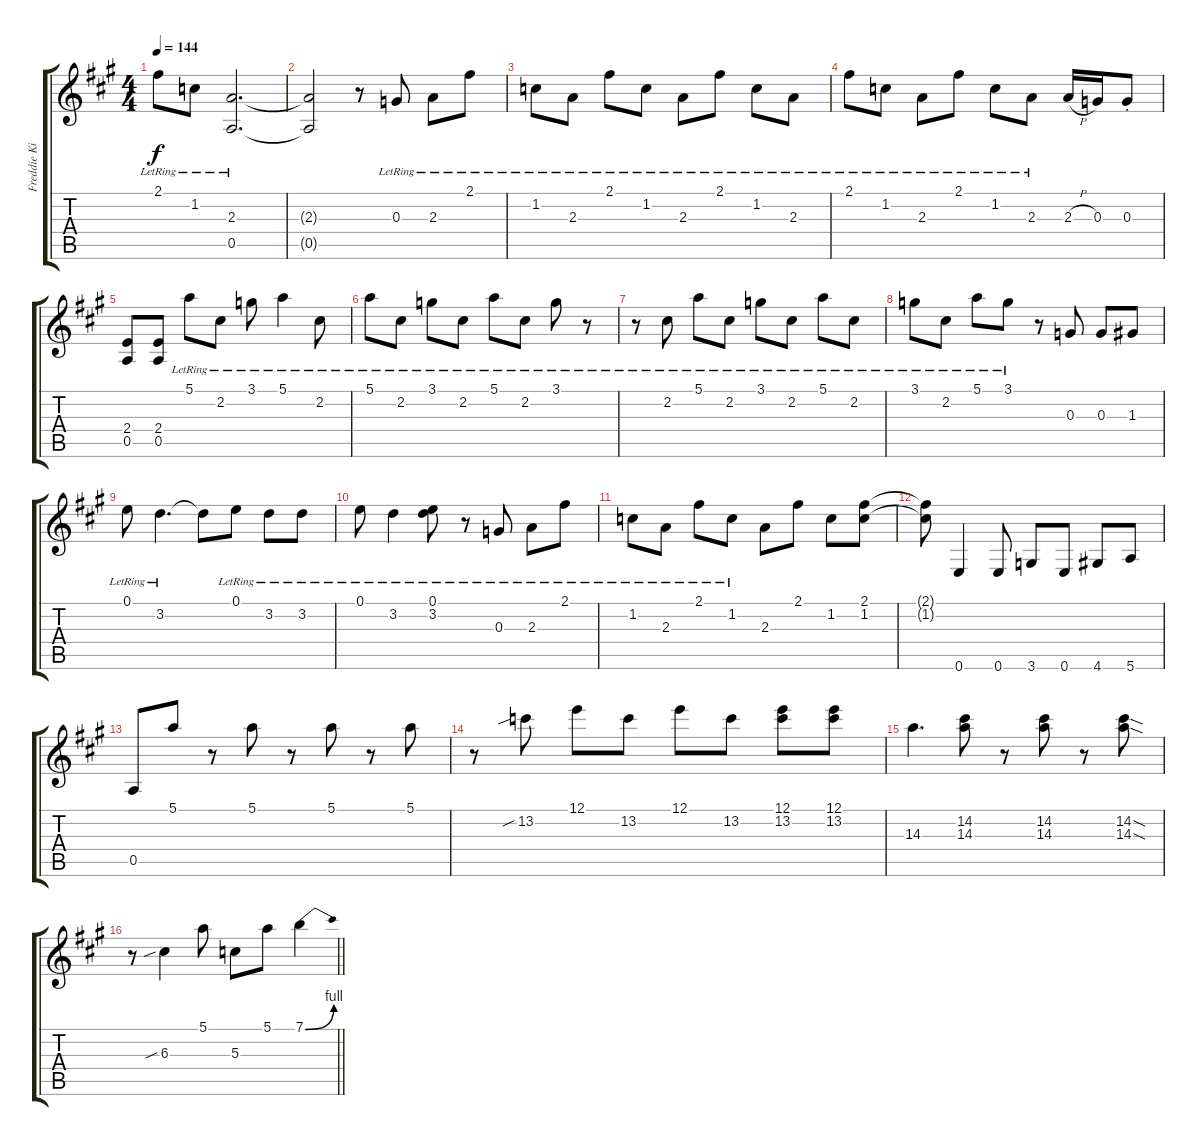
\track ("Freddie King - Guitar" "Freddie Ki") {instrument electricguitarclean}
\staff {score tabs}
\tuning (E4 B3 G3 D3 A2 E2) {hide}
\ts (4 4)
\tempo 144
\clef g2
\ks a
2.1{lr}.8{dy f} 1.2{lr}.8 (2.3{lr} 0.5{lr}).2{d} |
(2.3{t} 0.5{t}).2 r.8 0.3{lr}.8 2.3{lr}.8 2.1{lr}.8 |
1.2{lr}.8 2.3{lr}.8 2.1{lr}.8 1.2{lr}.8 2.3{lr}.8 2.1{lr}.8 1.2{lr}.8 2.3{lr}.8 |
2.1{lr}.8 1.2{lr}.8 2.3{lr}.8 2.1{lr}.8 1.2{lr}.8 2.3{lr}.8 2.3{h}.16 0.3.16 0.3{st}.8 |
(2.4 0.5).8 (2.4 0.5).8 5.1{lr}.8 2.2{lr}.8 3.1{lr}.8 5.1{lr}.4 2.2{lr}.8 |
5.1{lr}.8 2.2{lr}.8 3.1{lr}.8 2.2{lr}.8 5.1{lr}.8 2.2{lr}.8 3.1{lr}.8 r.8 |
r.8 2.2{lr}.8 5.1{lr}.8 2.2{lr}.8 3.1{lr}.8 2.2{lr}.8 5.1{lr}.8 2.2{lr}.8 |
3.1{lr}.8 2.2{lr}.8 5.1{lr}.8 3.1{lr}.8 r.8 0.3.8 0.3.8 1.3.8 |
0.1{lr}.8 3.2{lr}.4{d} 3.2{t}.8 0.1{lr}.8 3.2{lr}.8 3.2{lr}.8 |
0.1{lr}.8 3.2{lr}.4 (0.1{lr} 3.2{lr}).8 r.8 0.3{lr}.8 2.3{lr}.8 2.1{lr}.8 |
1.2{lr}.8 2.3{lr}.8 2.1{lr}.8 1.2{lr}.8 2.3.8 2.1.8 1.2.8 (2.1 1.2).8 |
(2.1{t} 1.2{t}).8 0.6.4 0.6.8 3.6.8 0.6.8 4.6.8 5.6.8 |
0.5.8 5.1.8 r.8 5.1.8 r.8 5.1.8 r.8 5.1.8 |
r.8 13.2{sib}.8 12.1.8 13.2.8 12.1.8 13.2.8 (12.1 13.2).8 (12.1 13.2).8 |
14.3.4{d} (14.2 14.3).8 r.8 (14.2 14.3).8 r.8 (14.2{sod} 14.3{sod}).8 |
\barLineRight lightlight
r.8 6.3{sib}.4 5.1.8 5.3.8 5.1.8 7.1{be (bend 0 0 60 4)}.4
